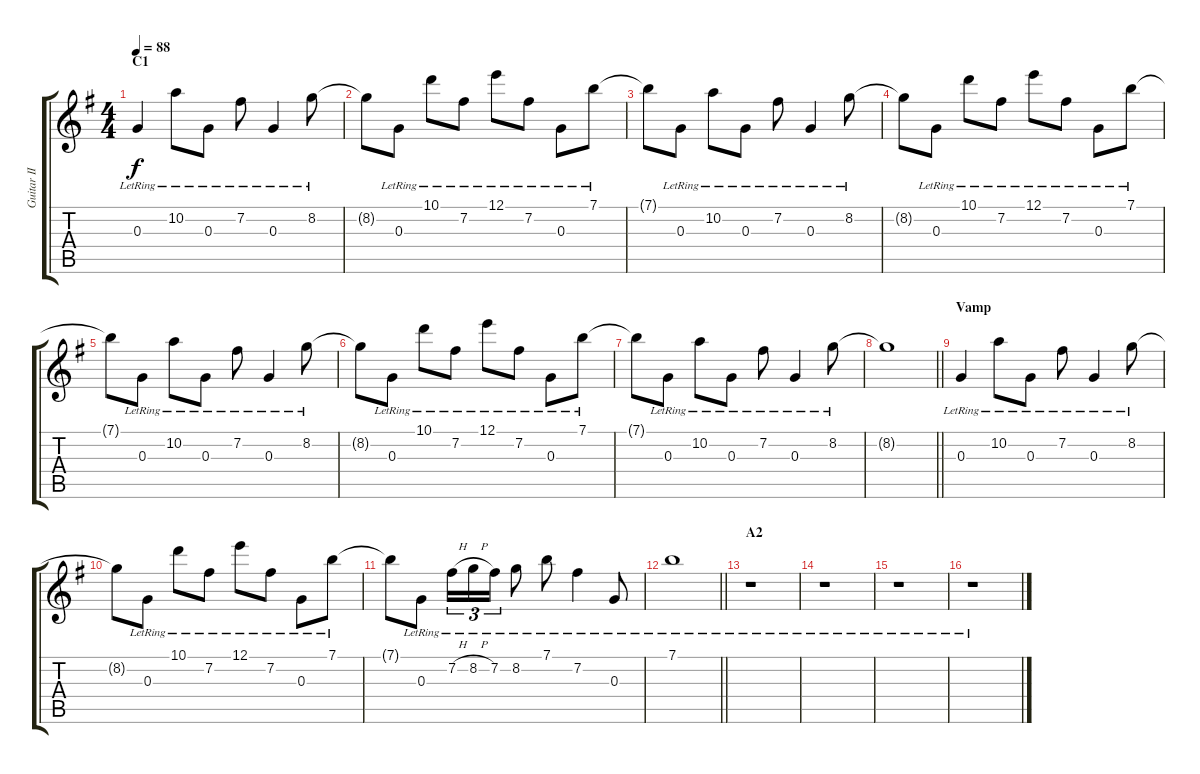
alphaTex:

\track ("Guitar II" "Guitar II") {instrument electricguitarclean}
\staff {score tabs}
\tuning (E4 B3 G3 D3 A2 E2) {hide}
\ts (4 4)
\section ("" "C1")
\tempo 88
\clef g2
\ks g
0.3{lr}.4{dy f} 10.2{lr}.8 0.3{lr}.8 7.2{lr}.8 0.3{lr}.4 8.2{lr}.8 |
8.2{t}.8 0.3{lr}.8 10.1{lr}.8 7.2{lr}.8 12.1{lr}.8 7.2{lr}.8 0.3{lr}.8 7.1{lr}.8 |
7.1{t}.8 0.3{lr}.8 10.2{lr}.8 0.3{lr}.8 7.2{lr}.8 0.3{lr}.4 8.2{lr}.8 |
8.2{t}.8 0.3{lr}.8 10.1{lr}.8 7.2{lr}.8 12.1{lr}.8 7.2{lr}.8 0.3{lr}.8 7.1{lr}.8 |
7.1{t}.8 0.3{lr}.8 10.2{lr}.8 0.3{lr}.8 7.2{lr}.8 0.3{lr}.4 8.2{lr}.8 |
8.2{t}.8 0.3{lr}.8 10.1{lr}.8 7.2{lr}.8 12.1{lr}.8 7.2{lr}.8 0.3{lr}.8 7.1{lr}.8 |
7.1{t}.8 0.3{lr}.8 10.2{lr}.8 0.3{lr}.8 7.2{lr}.8 0.3{lr}.4 8.2{lr}.8 |
\barLineRight lightlight
8.2{t}.1 |
\section ("" "Vamp")
0.3{lr}.4 10.2{lr}.8 0.3{lr}.8 7.2{lr}.8 0.3{lr}.4 8.2{lr}.8 |
8.2{t}.8 0.3{lr}.8 10.1{lr}.8 7.2{lr}.8 12.1{lr}.8 7.2{lr}.8 0.3{lr}.8 7.1{lr}.8 |
7.1{t}.8 0.3{lr}.8 7.2{h lr}.16{tu (3 2)} 8.2{h lr}.16{tu (3 2)} 7.2{lr}.16{tu (3 2)} 8.2{lr}.8 7.1{lr}.8 7.2{lr}.4 0.3{lr}.8 |
\barLineRight lightlight
7.1{lr}.1 |
\section ("" "A2")
r.1 |
r.1 |
r.1 |
r.1
